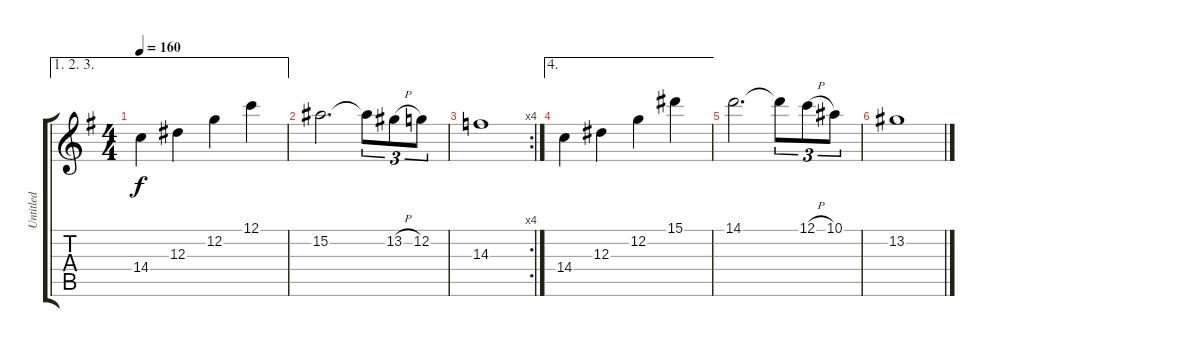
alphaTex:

\track ("Untitled" "Untitled") {instrument distortionguitar}
\staff {score tabs}
\tuning (C4 G3 Eb3 Bb2 F2 C2) {hide}
\ae (1 2 3)
\ts (4 4)
\tempo 160
\clef g2
\ks g
14.4.4{dy f} 12.3.4 12.2.4 12.1.4 |
15.2.2{d} 15.2{t}.8{tu (3 2)} 13.2{h}.8{tu (3 2)} 12.2.8{tu (3 2)} |
\rc 4
14.3.1 |
\ae 4
14.4.4 12.3.4 12.2.4 15.1.4 |
14.1.2{d} 14.1{t}.8{tu (3 2)} 12.1{h}.8{tu (3 2)} 10.1.8{tu (3 2)} |
13.2.1
